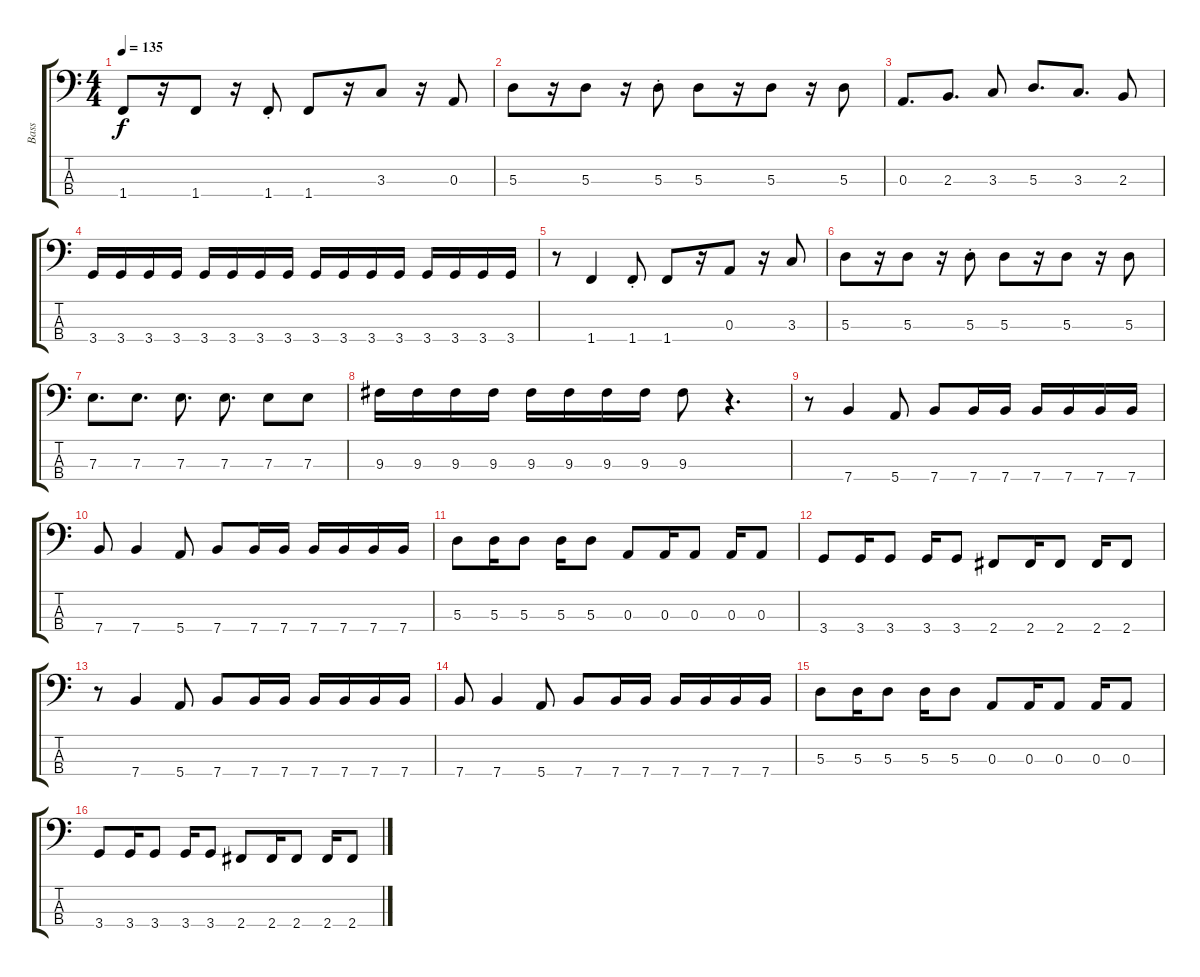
\track ("Bass" "Bass") {instrument electricbassfinger}
\staff {score tabs}
\tuning (G2 D2 A1 E1) {hide}
\ts (4 4)
\tempo 135
\clef f4
\ks c
1.4.8{dy f} r.16 1.4.8 r.16 1.4{st}.8 1.4.8 r.16 3.3.8 r.16 0.3.8 |
5.3.8 r.16 5.3.8 r.16 5.3{st}.8 5.3.8 r.16 5.3.8 r.16 5.3.8 |
0.3.8{d} 2.3.8{d} 3.3.8 5.3.8{d} 3.3.8{d} 2.3.8 |
3.4.16 3.4.16 3.4.16 3.4.16 3.4.16 3.4.16 3.4.16 3.4.16 3.4.16 3.4.16 3.4.16 3.4.16 3.4.16 3.4.16 3.4.16 3.4.16 |
r.8 1.4.4 1.4{st}.8 1.4.8 r.16 0.3.8 r.16 3.3.8 |
5.3.8 r.16 5.3.8 r.16 5.3{st}.8 5.3.8 r.16 5.3.8 r.16 5.3.8 |
7.3.8{d} 7.3.8{d} 7.3.8{d} 7.3.8{d} 7.3.8 7.3.8 |
9.3.16 9.3.16 9.3.16 9.3.16 9.3.16 9.3.16 9.3.16 9.3.16 9.3.8 r.4{d} |
r.8 7.4.4 5.4.8 7.4.8 7.4.16 7.4.16 7.4.16 7.4.16 7.4.16 7.4.16 |
7.4.8 7.4.4 5.4.8 7.4.8 7.4.16 7.4.16 7.4.16 7.4.16 7.4.16 7.4.16 |
5.3.8 5.3.16 5.3.8 5.3.16 5.3.8 0.3.8 0.3.16 0.3.8 0.3.16 0.3.8 |
3.4.8 3.4.16 3.4.8 3.4.16 3.4.8 2.4.8 2.4.16 2.4.8 2.4.16 2.4.8 |
r.8 7.4.4 5.4.8 7.4.8 7.4.16 7.4.16 7.4.16 7.4.16 7.4.16 7.4.16 |
7.4.8 7.4.4 5.4.8 7.4.8 7.4.16 7.4.16 7.4.16 7.4.16 7.4.16 7.4.16 |
5.3.8 5.3.16 5.3.8 5.3.16 5.3.8 0.3.8 0.3.16 0.3.8 0.3.16 0.3.8 |
3.4.8 3.4.16 3.4.8 3.4.16 3.4.8 2.4.8 2.4.16 2.4.8 2.4.16 2.4.8
